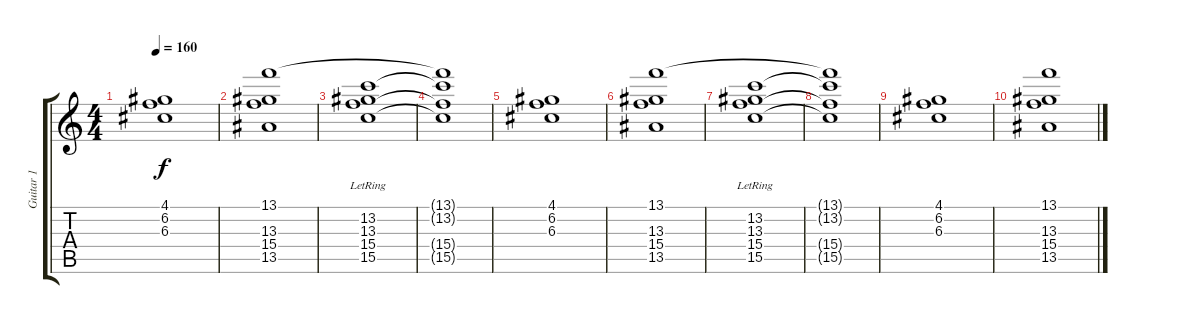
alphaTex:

\track ("Guitar 1" "Guitar 1") {instrument electricguitarclean}
\staff {score tabs}
\tuning (E4 B3 G3 D3 A2 E2) {hide}
\ts (4 4)
\tempo 160
\clef g2
\ks c
(4.1 6.2 6.3).1{dy f} |
(13.1 13.3 15.4 13.5).1 |
(13.2{lr} 13.3{lr} 15.4{lr} 15.5{lr}).1 |
(13.1{t} 13.2{t} 15.4{t} 15.5{t}).1 |
(4.1 6.2 6.3).1 |
(13.1 13.3 15.4 13.5).1 |
(13.2{lr} 13.3{lr} 15.4{lr} 15.5{lr}).1 |
(13.1{t} 13.2{t} 15.4{t} 15.5{t}).1 |
(4.1 6.2 6.3).1 |
(13.1 13.3 15.4 13.5).1
